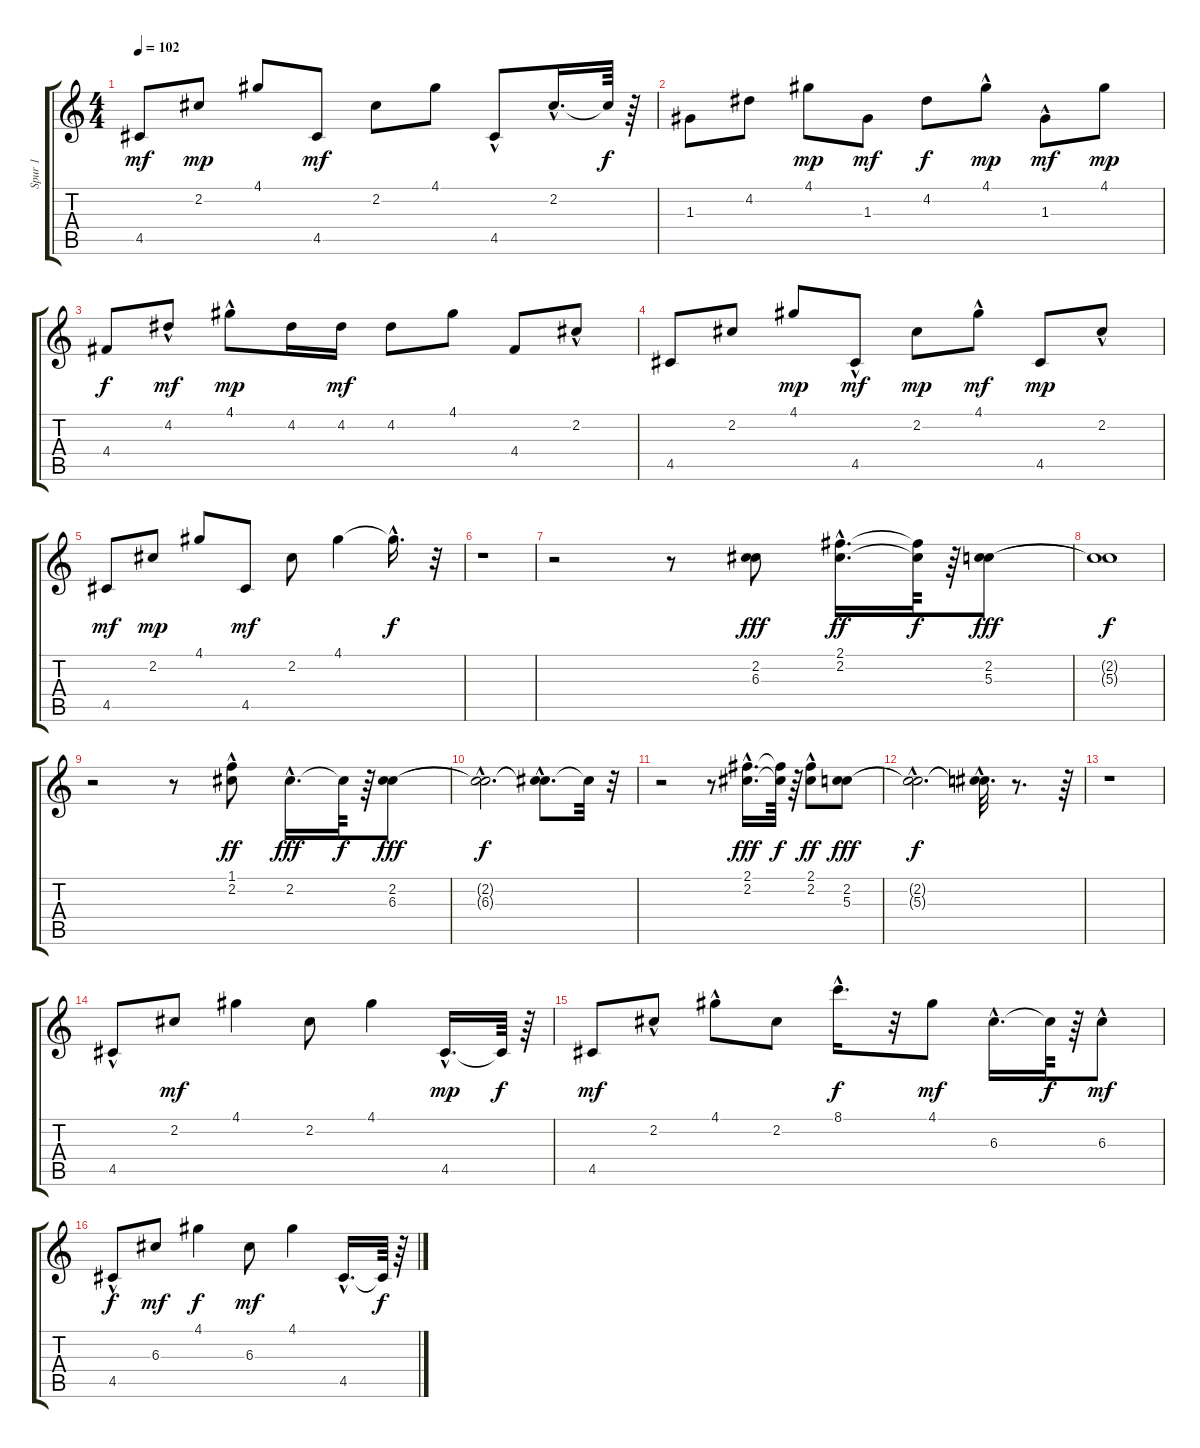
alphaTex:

\track ("Spur 1" "Spur 1") {instrument electricguitarclean}
\staff {score tabs}
\tuning (E4 B3 G3 D3 A2 E2) {hide}
\ts (4 4)
\tempo 102
\clef g2
\ks c
4.5.8{dy mf} 2.2.8{dy mp} 4.1.8 4.5.8{dy mf} 2.2.8 4.1.8 4.5{hac}.8 2.2{hac}.16{d} 2.2{t}.64{dy f} r.64 |
1.3.8 4.2.8 4.1.8{dy mp} 1.3.8{dy mf} 4.2.8{dy f} 4.1{hac}.8{dy mp} 1.3{hac}.8{dy mf} 4.1.8{dy mp} |
4.4.8{dy f} 4.2{hac}.8{dy mf} 4.1{hac}.8{dy mp} 4.2.16 4.2.16{dy mf} 4.2.8 4.1.8 4.4.8 2.2{hac}.8 |
4.5.8 2.2.8 4.1.8{dy mp} 4.5{hac}.8{dy mf} 2.2.8{dy mp} 4.1{hac}.8{dy mf} 4.5.8{dy mp} 2.2{hac}.8 |
4.5.8{dy mf} 2.2.8{dy mp} 4.1.8 4.5.8{dy mf} 2.2.8 4.1.4 4.1{hac t}.16{d dy f} r.32 |
r.1 |
r.2 r.8 (2.2 6.3).8{dy fff} (2.1{hac} 2.2{hac}).16{d dy ff} (2.1{t} 2.2{t}).64{dy f} r.64 (2.2 5.3).8{dy fff} |
(2.2{t} 5.3{t}).1{dy f} |
r.2 r.8 (1.1 2.2{hac}).8{dy ff} 2.2{hac}.16{d dy fff} 2.2{t}.64{dy f} r.64 (2.2 6.3).8{dy fff} |
(2.2{hac t} 6.3{hac t}).2{d dy f} (2.2{hac t} 6.3{hac t}).8{d} 2.2{t}.32 r.32 |
r.2 r.8 (2.1{hac} 2.2{hac}).16{d dy fff} (2.1{t} 2.2{t}).64{dy f} r.64 (2.1{hac} 2.2).8{dy ff} (2.2 5.3).8{dy fff} |
(2.2{hac t} 5.3{hac t}).2{d dy f} (2.2{hac t} 5.3{t}).32{d} r.8{d} r.64 |
r.1 |
4.5{hac}.8 2.2.8{dy mf} 4.1.4 2.2.8 4.1.4 4.5{hac}.16{d dy mp} 4.5{t}.64{dy f} r.64 |
4.5.8{dy mf} 2.2{hac}.8 4.1{hac}.8 2.2.8 8.1{hac}.16{d dy f} r.32 4.1.8{dy mf} 6.3{hac}.16{d} 6.3{t}.64{dy f} r.64 6.3{hac}.8{dy mf} |
4.5{hac}.8{dy f} 6.3.8{dy mf} 4.1.4{dy f} 6.3.8{dy mf} 4.1.4 4.5{hac}.16{d} 4.5{t}.64{dy f} r.64
